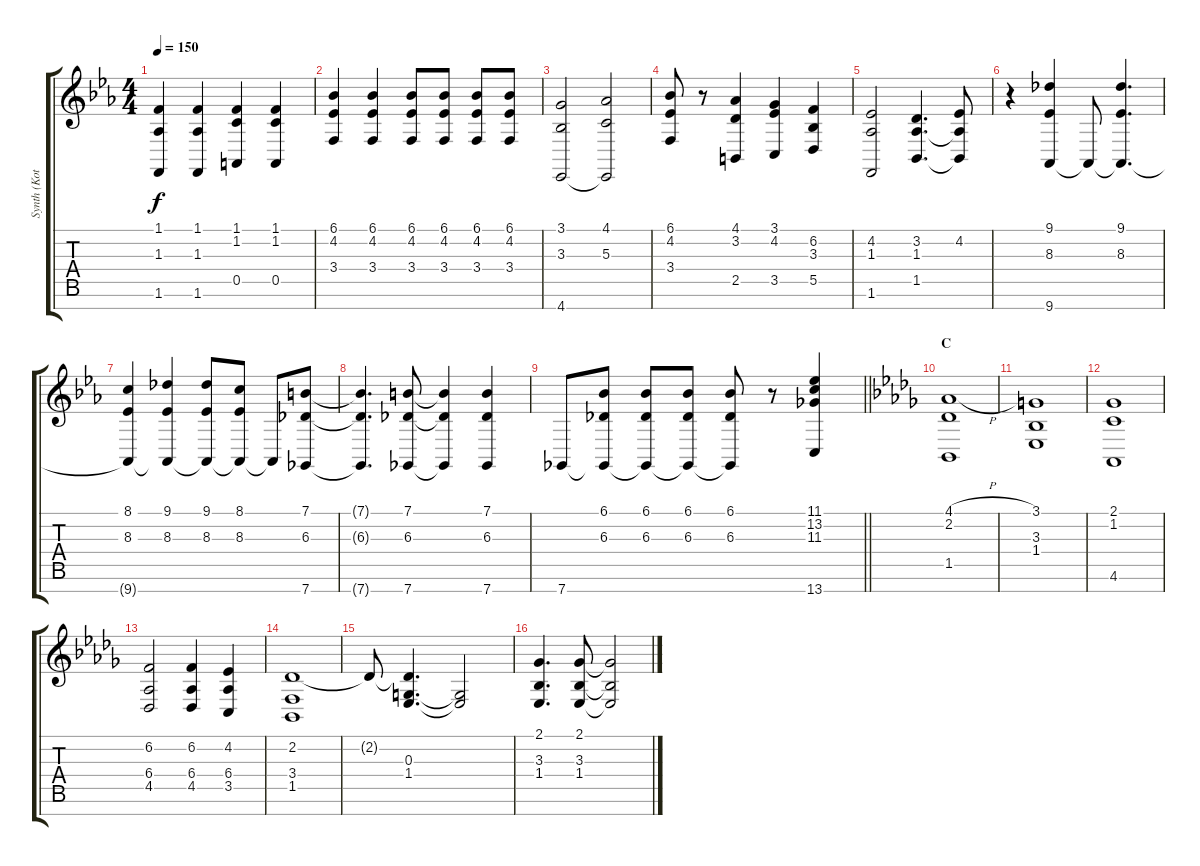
\track ("Synth (Kotobuki Tsumugi)" "Synth (Kot") {instrument churchorgan}
\staff {score tabs}
\tuning (E4 B3 G3 D3 A2 E2 B1) {hide}
\ts (4 4)
\tempo 150
\clef g2
\ks eb
(1.1 1.3 1.6).4{dy f} (1.1 1.3 1.6).4 (1.1 1.2 0.5).4 (1.1 1.2 0.5).4 |
(6.1 4.2 3.4).4 (6.1 4.2 3.4).4 (6.1 4.2 3.4).8 (6.1 4.2 3.4).8 (6.1 4.2 3.4).8 (6.1 4.2 3.4).8 |
(3.1 3.3 4.7).2 (4.1 5.3 4.7{t}).2 |
(6.1 4.2 3.4).8 r.8 (4.1 3.2 2.5).4 (3.1 4.2 3.5).4 (6.2 3.3 5.5).4 |
(4.2 1.3 1.6).2 (3.2 1.3 1.5).4{d} (4.2 1.3{t} 1.5{t}).8 |
r.4 (9.1 8.3 9.7).4 9.7{t}.8 (9.1 8.3 9.7{t}).4{d} |
(8.1 8.3 9.7{t}).4 (9.1 8.3 9.7{t}).4 (9.1 8.3 9.7{t}).8 (8.1 8.3 9.7{t}).8 9.7{t}.8 (7.1 6.3 7.7).8 |
(7.1{t} 6.3{t} 7.7{t}).4{d} (7.1 6.3 7.7).8 (7.1{t} 6.3{t} 7.7{t}).4 (7.1 6.3 7.7).4 |
\barLineRight lightlight
7.7.8 (6.1 6.3 7.7{t}).8 (6.1 6.3 7.7{t}).8 (6.1 6.3 7.7{t}).8 (6.1 6.3 7.7{t}).8 r.8 (11.1 13.2 11.3 13.7).4 |
\section ("" "C")
\ks db
(4.1{h} 2.2 1.5).1 |
(3.1 3.3 1.4).1 |
(2.1 1.2 4.6).1 |
(6.2 6.4 4.5).2 (6.2 6.4 4.5).4 (4.2 6.4 3.5).4 |
(2.2 3.4 1.5).1 |
2.2{t}.8 (2.2{t} 0.3 1.4).4{d} (0.3{t} 1.4{t}).2 |
(2.1 3.3 1.4).4{d} (2.1 3.3 1.4).8 (2.1{t} 3.3{t} 1.4{t}).2
